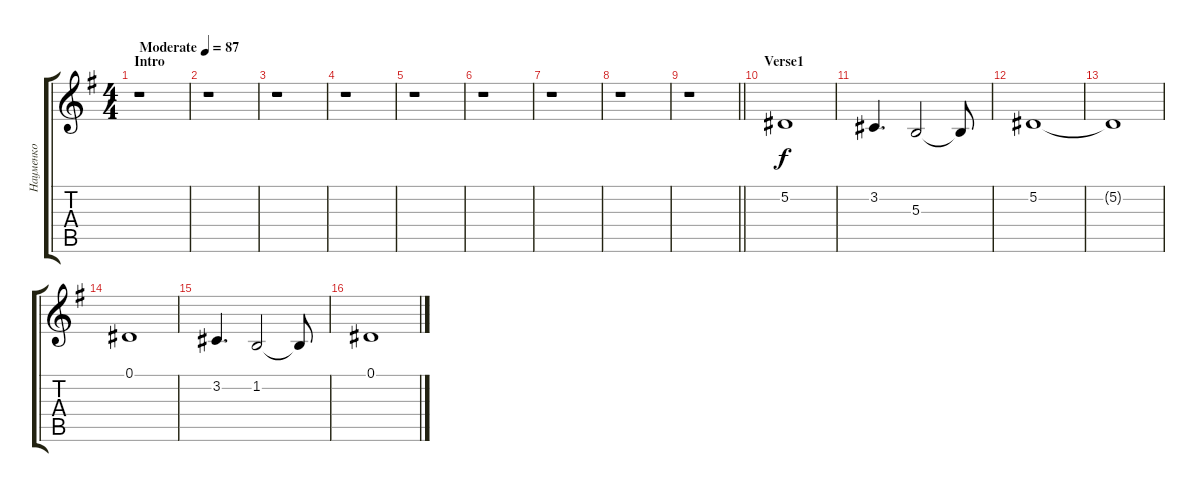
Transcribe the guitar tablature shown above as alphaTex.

\track ("Науменко" "Науменко") {instrument stringensemble2}
\staff {score tabs}
\tuning (Eb4 Bb3 Gb3 Db3 Ab2 Eb2) {hide}
\ts (4 4)
\section ("" "Intro")
\tempo (87 "Moderate")
\clef g2
\ks g
r.1{dy f instrument stringensemble2} |
r.1 |
r.1 |
r.1 |
r.1 |
r.1 |
r.1 |
r.1 |
\barLineRight lightlight
r.1 |
\section ("" "Verse1")
5.2.1 |
3.2.4{d} 5.3.2 5.3{t}.8 |
5.2.1 |
5.2{t}.1 |
0.1.1 |
3.2.4{d} 1.2.2 1.2{t}.8 |
0.1.1
